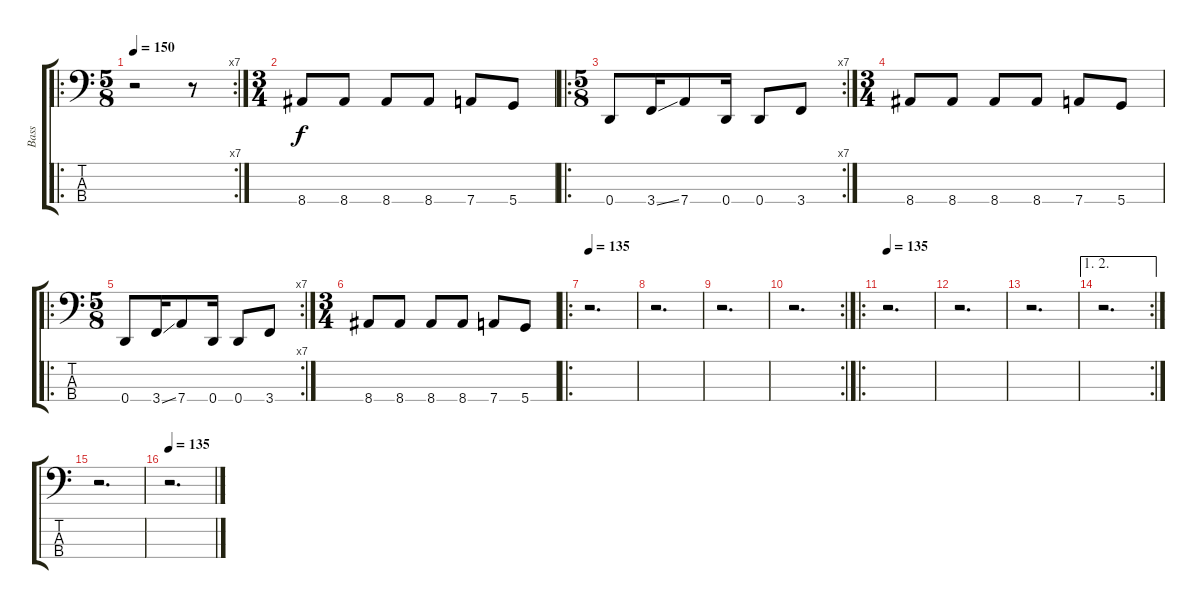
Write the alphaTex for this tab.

\track ("Bass" "Bass") {instrument electricbassfinger}
\staff {score tabs}
\tuning (G2 D2 A1 D1) {hide}
\ro
\rc 7
\ts (5 8)
\tempo 150
\clef f4
\ks c
r.2{dy f instrument electricbassfinger} r.8 |
\ts (3 4)
8.4.8 8.4.8 8.4.8 8.4.8 7.4.8 5.4.8 |
\ro
\rc 7
\ts (5 8)
0.4.8 3.4{ss}.16 7.4.8 0.4.16 0.4.8 3.4.8 |
\ts (3 4)
8.4.8 8.4.8 8.4.8 8.4.8 7.4.8 5.4.8 |
\ro
\rc 7
\ts (5 8)
0.4.8 3.4{ss}.16 7.4.8 0.4.16 0.4.8 3.4.8 |
\ts (3 4)
8.4.8 8.4.8 8.4.8 8.4.8 7.4.8 5.4.8 |
\ro
\tempo 135
r.2{d} |
r.2{d} |
r.2{d} |
\rc 2
r.2{d} |
\ro
\tempo 135
r.2{d} |
r.2{d} |
r.2{d} |
\ae (1 2)
\rc 2
r.2{d} |
r.2{d} |
\tempo 135
r.2{d}
